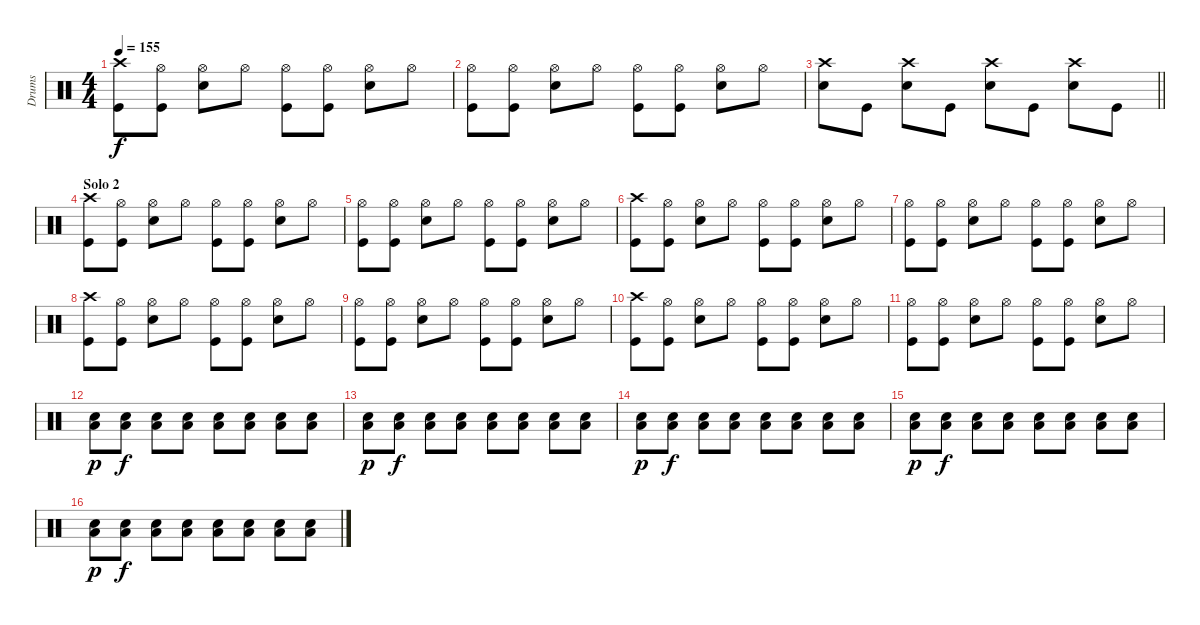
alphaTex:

\track ("Drums" "Drums") {instrument percussion}
\staff {score}
\articulation defaults
\ts (4 4)
\tempo 155
\clef neutral
\ks c
("Crash high (hit)" "Kick (hit)").8{dy f} ("Hi-Hat (open)" "Kick (hit)").8 ("Hi-Hat (open)" "Snare (hit) 2").8 "Hi-Hat (open)".8 ("Hi-Hat (open)" "Kick (hit)").8 ("Hi-Hat (open)" "Kick (hit)").8 ("Hi-Hat (open)" "Snare (hit) 2").8 "Hi-Hat (open)".8 |
("Hi-Hat (open)" "Kick (hit)").8 ("Hi-Hat (open)" "Kick (hit)").8 ("Hi-Hat (open)" "Snare (hit) 2").8 "Hi-Hat (open)".8 ("Hi-Hat (open)" "Kick (hit)").8 ("Hi-Hat (open)" "Kick (hit)").8 ("Hi-Hat (open)" "Snare (hit) 2").8 "Hi-Hat (open)".8 |
\barLineRight lightlight
("Crash high (hit)" "Snare (hit) 2").8 "Kick (hit)".8 ("Crash high (hit)" "Snare (hit) 2").8 "Kick (hit)".8 ("Crash high (hit)" "Snare (hit) 2").8 "Kick (hit)".8 ("Crash high (hit)" "Snare (hit) 2").8 "Kick (hit)".8 |
\section ("" "Solo 2")
("Crash high (hit)" "Kick (hit)").8 ("Hi-Hat (open)" "Kick (hit)").8 ("Hi-Hat (open)" "Snare (hit) 2").8 "Hi-Hat (open)".8 ("Hi-Hat (open)" "Kick (hit)").8 ("Hi-Hat (open)" "Kick (hit)").8 ("Hi-Hat (open)" "Snare (hit) 2").8 "Hi-Hat (open)".8 |
("Hi-Hat (open)" "Kick (hit)").8 ("Hi-Hat (open)" "Kick (hit)").8 ("Hi-Hat (open)" "Snare (hit) 2").8 "Hi-Hat (open)".8 ("Hi-Hat (open)" "Kick (hit)").8 ("Hi-Hat (open)" "Kick (hit)").8 ("Hi-Hat (open)" "Snare (hit) 2").8 "Hi-Hat (open)".8 |
("Crash high (hit)" "Kick (hit)").8 ("Hi-Hat (open)" "Kick (hit)").8 ("Hi-Hat (open)" "Snare (hit) 2").8 "Hi-Hat (open)".8 ("Hi-Hat (open)" "Kick (hit)").8 ("Hi-Hat (open)" "Kick (hit)").8 ("Hi-Hat (open)" "Snare (hit) 2").8 "Hi-Hat (open)".8 |
("Hi-Hat (open)" "Kick (hit)").8 ("Hi-Hat (open)" "Kick (hit)").8 ("Hi-Hat (open)" "Snare (hit) 2").8 "Hi-Hat (open)".8 ("Hi-Hat (open)" "Kick (hit)").8 ("Hi-Hat (open)" "Kick (hit)").8 ("Hi-Hat (open)" "Snare (hit) 2").8 "Hi-Hat (open)".8 |
("Crash high (hit)" "Kick (hit)").8 ("Hi-Hat (open)" "Kick (hit)").8 ("Hi-Hat (open)" "Snare (hit) 2").8 "Hi-Hat (open)".8 ("Hi-Hat (open)" "Kick (hit)").8 ("Hi-Hat (open)" "Kick (hit)").8 ("Hi-Hat (open)" "Snare (hit) 2").8 "Hi-Hat (open)".8 |
("Hi-Hat (open)" "Kick (hit)").8 ("Hi-Hat (open)" "Kick (hit)").8 ("Hi-Hat (open)" "Snare (hit) 2").8 "Hi-Hat (open)".8 ("Hi-Hat (open)" "Kick (hit)").8 ("Hi-Hat (open)" "Kick (hit)").8 ("Hi-Hat (open)" "Snare (hit) 2").8 "Hi-Hat (open)".8 |
("Crash high (hit)" "Kick (hit)").8 ("Hi-Hat (open)" "Kick (hit)").8 ("Hi-Hat (open)" "Snare (hit) 2").8 "Hi-Hat (open)".8 ("Hi-Hat (open)" "Kick (hit)").8 ("Hi-Hat (open)" "Kick (hit)").8 ("Hi-Hat (open)" "Snare (hit) 2").8 "Hi-Hat (open)".8 |
("Hi-Hat (open)" "Kick (hit)").8 ("Hi-Hat (open)" "Kick (hit)").8 ("Hi-Hat (open)" "Snare (hit) 2").8 "Hi-Hat (open)".8 ("Hi-Hat (open)" "Kick (hit)").8 ("Hi-Hat (open)" "Kick (hit)").8 ("Hi-Hat (open)" "Snare (hit) 2").8 "Hi-Hat (open)".8 |
("Low Tom (hit)" "Snare (hit) 2").8{dy p} ("Low Tom (hit)" "Snare (hit) 2").8{dy f} ("Low Tom (hit)" "Snare (hit) 2").8 ("Low Tom (hit)" "Snare (hit) 2").8 ("Low Tom (hit)" "Snare (hit) 2").8 ("Low Tom (hit)" "Snare (hit) 2").8 ("Low Tom (hit)" "Snare (hit) 2").8 ("Low Tom (hit)" "Snare (hit) 2").8 |
("Low Tom (hit)" "Snare (hit) 2").8{dy p} ("Low Tom (hit)" "Snare (hit) 2").8{dy f} ("Low Tom (hit)" "Snare (hit) 2").8 ("Low Tom (hit)" "Snare (hit) 2").8 ("Low Tom (hit)" "Snare (hit) 2").8 ("Low Tom (hit)" "Snare (hit) 2").8 ("Low Tom (hit)" "Snare (hit) 2").8 ("Low Tom (hit)" "Snare (hit) 2").8 |
("Low Tom (hit)" "Snare (hit) 2").8{dy p} ("Low Tom (hit)" "Snare (hit) 2").8{dy f} ("Low Tom (hit)" "Snare (hit) 2").8 ("Low Tom (hit)" "Snare (hit) 2").8 ("Low Tom (hit)" "Snare (hit) 2").8 ("Low Tom (hit)" "Snare (hit) 2").8 ("Low Tom (hit)" "Snare (hit) 2").8 ("Low Tom (hit)" "Snare (hit) 2").8 |
("Low Tom (hit)" "Snare (hit) 2").8{dy p} ("Low Tom (hit)" "Snare (hit) 2").8{dy f} ("Low Tom (hit)" "Snare (hit) 2").8 ("Low Tom (hit)" "Snare (hit) 2").8 ("Low Tom (hit)" "Snare (hit) 2").8 ("Low Tom (hit)" "Snare (hit) 2").8 ("Low Tom (hit)" "Snare (hit) 2").8 ("Low Tom (hit)" "Snare (hit) 2").8 |
("Low Tom (hit)" "Snare (hit) 2").8{dy p} ("Low Tom (hit)" "Snare (hit) 2").8{dy f} ("Low Tom (hit)" "Snare (hit) 2").8 ("Low Tom (hit)" "Snare (hit) 2").8 ("Low Tom (hit)" "Snare (hit) 2").8 ("Low Tom (hit)" "Snare (hit) 2").8 ("Low Tom (hit)" "Snare (hit) 2").8 ("Low Tom (hit)" "Snare (hit) 2").8
